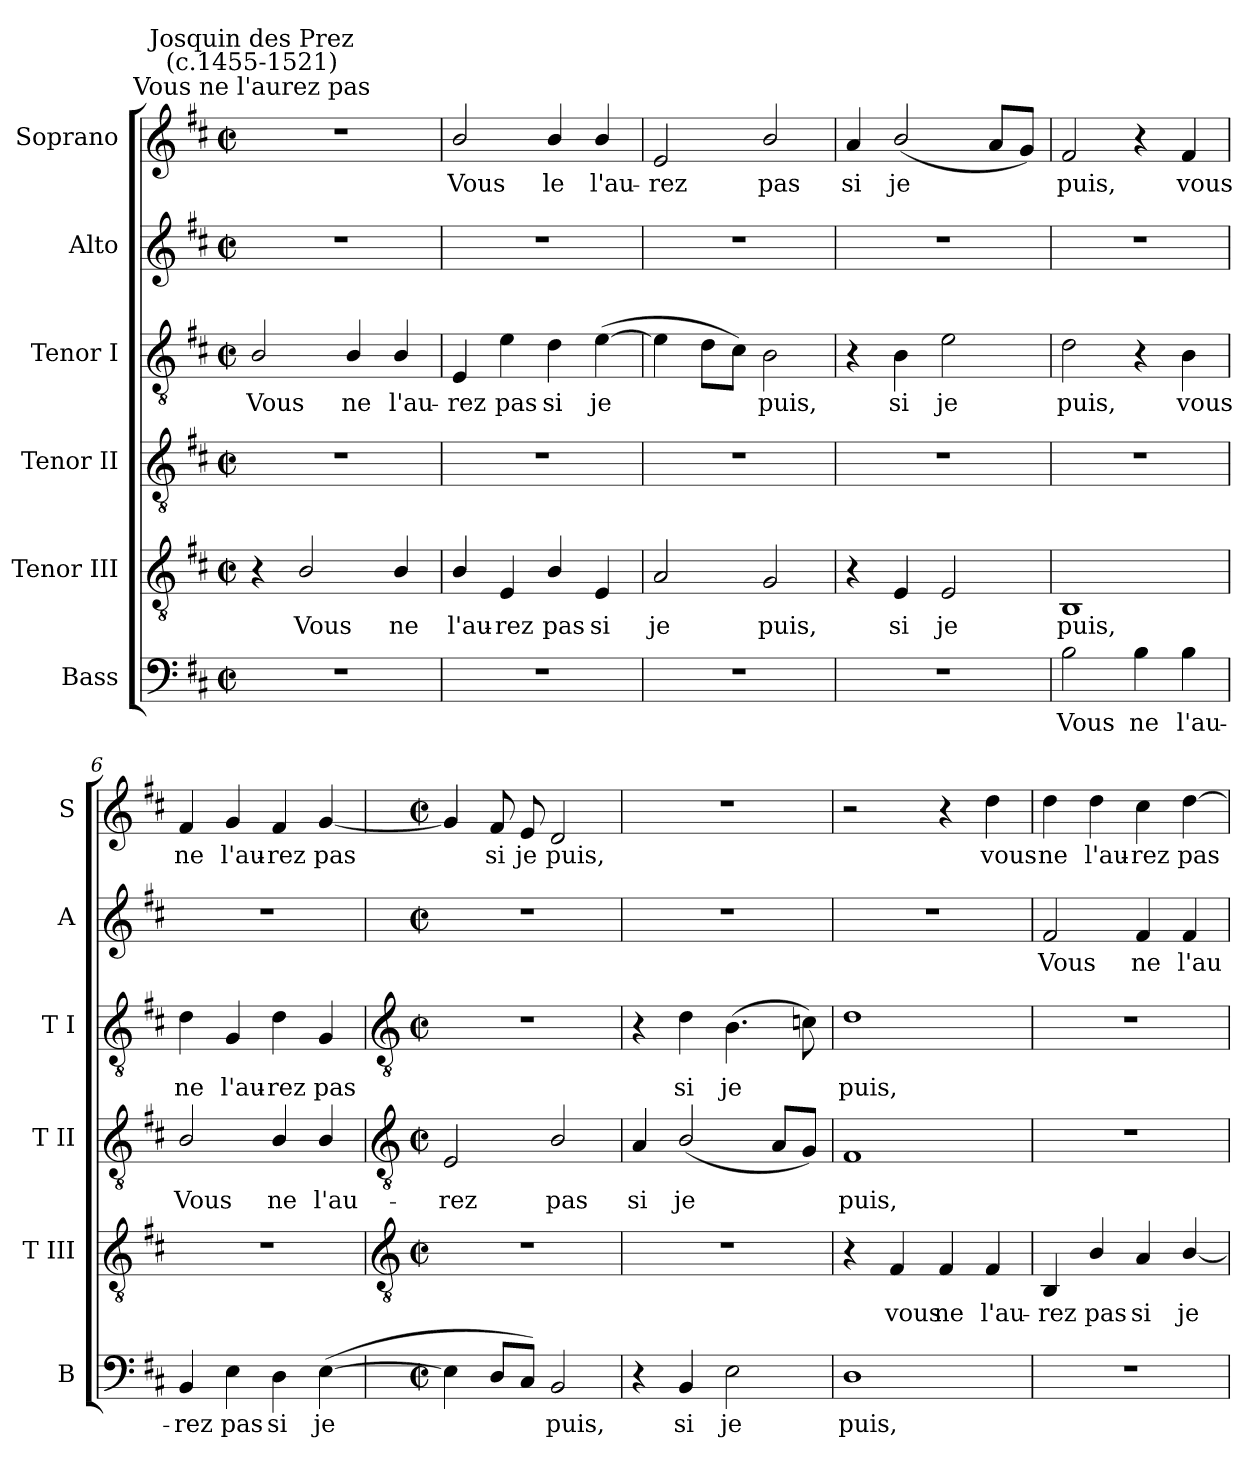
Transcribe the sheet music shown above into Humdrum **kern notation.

**kern	**text	**kern	**text	**kern	**text	**kern	**text	**kern	**text	**kern	**text
*part6	*part6	*part5	*part5	*part4	*part4	*part3	*part3	*part2	*part2	*part1	*part1
*staff6	*staff6	*staff5	*staff5	*staff4	*staff4	*staff3	*staff3	*staff2	*staff2	*staff1	*staff1
*I"Bass	*	*I"Tenor III	*	*I"Tenor II	*	*I"Tenor I	*	*I"Alto	*	*I"Soprano	*
*I'B	*	*I'T III	*	*I'T II	*	*I'T I	*	*I'A	*	*I'S	*
*clefF4	*	*clefGv2	*	*clefGv2	*	*clefGv2	*	*clefG2	*	*clefG2	*
*k[f#c#]	*	*k[f#c#]	*	*k[f#c#]	*	*k[f#c#]	*	*k[f#c#]	*	*k[f#c#]	*
*D:	*	*D:	*	*D:	*	*D:	*	*D:	*	*D:	*
*M2/2	*	*M2/2	*	*M2/2	*	*M2/2	*	*M2/2	*	*M2/2	*
*met(c|)	*	*met(c|)	*	*met(c|)	*	*met(c|)	*	*met(c|)	*	*met(c|)	*
=1	=1	=1	=1	=1	=1	=1	=1	=1	=1	=1	=1
!	!	!	!	!	!	!	!	!	!	!LO:TX:a:cj:t=Vous ne l'aurez pas	!
!	!	!	!	!	!	!	!	!	!	!LO:TX:a:cj:t=Josquin des Prez\n(c.1455-1521)	!
!	!	!	!	!	!	!	!LO:LY:b	!	!	!	!
1r	.	4r	.	1r	.	2B/	Vous	1r	.	1r	.
!	!	!	!LO:LY:b	!	!	!	!	!	!	!	!
.	.	2B/	Vous	.	.	.	.	.	.	.	.
!	!	!	!	!	!	!	!LO:LY:b	!	!	!	!
.	.	.	.	.	.	4B/	ne	.	.	.	.
!	!	!	!LO:LY:b	!	!	!	!LO:LY:b	!	!	!	!
.	.	4B/	ne	.	.	4B/	l'au-	.	.	.	.
=2	=2	=2	=2	=2	=2	=2	=2	=2	=2	=2	=2
!	!	!	!LO:LY:b	!	!	!	!LO:LY:b	!	!	!	!LO:LY:b
1r	.	4B/	l'au-	1r	.	4E	-rez	1r	.	2b/	Vous
!	!	!	!LO:LY:b	!	!	!	!LO:LY:b	!	!	!	!
.	.	4E	-rez	.	.	4e	pas	.	.	.	.
!	!	!	!LO:LY:b	!	!	!	!LO:LY:b	!	!	!	!LO:LY:b
.	.	4B/	pas	.	.	4d	si	.	.	4b/	le
!	!	!	!LO:LY:b	!	!	!	!LO:LY:b	!	!	!	!LO:LY:b
.	.	4E	si	.	.	(>[4e	je	.	.	4b/	l'au-
=3	=3	=3	=3	=3	=3	=3	=3	=3	=3	=3	=3
!	!	!	!LO:LY:b	!	!	!	!	!	!	!	!LO:LY:b
1r	.	2A	je	1r	.	4e]	.	1r	.	2e	-rez
.	.	.	.	.	.	8dL	.	.	.	.	.
.	.	.	.	.	.	8c#J)	.	.	.	.	.
!	!	!	!LO:LY:b	!	!	!	!LO:LY:b	!	!	!	!LO:LY:b
.	.	2G	puis,	.	.	2B	puis,	.	.	2b/	pas
=4	=4	=4	=4	=4	=4	=4	=4	=4	=4	=4	=4
!	!	!	!	!	!	!	!	!	!	!	!LO:LY:b
1r	.	4r	.	1r	.	4r	.	1r	.	4a	si
!	!	!	!LO:LY:b	!	!	!	!LO:LY:b	!	!	!	!LO:LY:b
.	.	4E	si	.	.	4B	si	.	.	(<2b/	je
!	!	!	!LO:LY:b	!	!	!	!LO:LY:b	!	!	!	!
.	.	2E	je	.	.	2e	je	.	.	.	.
.	.	.	.	.	.	.	.	.	.	8aL	.
.	.	.	.	.	.	.	.	.	.	8gJ)	.
=5	=5	=5	=5	=5	=5	=5	=5	=5	=5	=5	=5
!	!LO:LY:b	!	!LO:LY:b	!	!	!	!LO:LY:b	!	!	!	!LO:LY:b
2B	Vous	1BB	puis,	1r	.	2d	puis,	1r	.	2f#	puis,
!	!LO:LY:b	!	!	!	!	!	!	!	!	!	!
4B	ne	.	.	.	.	4r	.	.	.	4r	.
!	!LO:LY:b	!	!	!	!	!	!LO:LY:b	!	!	!	!LO:LY:b
4B	l'au-	.	.	.	.	4B	vous	.	.	4f#	vous
=6	=6	=6	=6	=6	=6	=6	=6	=6	=6	=6	=6
!	!LO:LY:b	!	!	!	!LO:LY:b	!	!LO:LY:b	!	!	!	!LO:LY:b
4BB	-rez	1r	.	2B/	Vous	4d	ne	1r	.	4f#	ne
!	!LO:LY:b	!	!	!	!	!	!LO:LY:b	!	!	!	!LO:LY:b
4E	pas	.	.	.	.	4G	l'au-	.	.	4g	l'au-
!	!LO:LY:b	!	!	!	!LO:LY:b	!	!LO:LY:b	!	!	!	!LO:LY:b
4D	si	.	.	4B/	ne	4d	-rez	.	.	4f#	-rez
!	!LO:LY:b	!	!	!	!LO:LY:b	!	!LO:LY:b	!	!	!	!LO:LY:b
(<[4E	je	.	.	4B/	l'au-	4G	pas	.	.	[4g	pas
!!LO:LB:g=z
=7	=7	=7	=7	=7	=7	=7	=7	=7	=7	=7	=7
*	*	*clefGv2	*	*clefGv2	*	*clefGv2	*	*	*	*	*
*M2/2	*	*M2/2	*	*M2/2	*	*M2/2	*	*M2/2	*	*M2/2	*
*met(c|)	*	*met(c|)	*	*met(c|)	*	*met(c|)	*	*met(c|)	*	*met(c|)	*
!	!	!	!	!	!LO:LY:b	!	!	!	!	!	!
4E]	.	1r	.	2E	-rez	1r	.	1r	.	4g]	.
!	!	!	!	!	!	!	!	!	!	!	!LO:LY:b
8DL	.	.	.	.	.	.	.	.	.	8f#	si
!	!	!	!	!	!	!	!	!	!	!	!LO:LY:b
8C#J)	.	.	.	.	.	.	.	.	.	8e	je
!	!LO:LY:b	!	!	!	!LO:LY:b	!	!	!	!	!	!LO:LY:b
2BB	puis,	.	.	2B/	pas	.	.	.	.	2d	puis,
=8	=8	=8	=8	=8	=8	=8	=8	=8	=8	=8	=8
!	!	!	!	!	!LO:LY:b	!	!	!	!	!	!
4r	.	1r	.	4A	si	4r	.	1r	.	1r	.
!	!LO:LY:b	!	!	!	!LO:LY:b	!	!LO:LY:b	!	!	!	!
4BB	si	.	.	(<2B/	je	4d	si	.	.	.	.
!	!LO:LY:b	!	!	!	!	!	!LO:LY:b	!	!	!	!
2E	je	.	.	.	.	(>4.B	je	.	.	.	.
.	.	.	.	8AL	.	.	.	.	.	.	.
.	.	.	.	8GJ)	.	8cn)	.	.	.	.	.
=9	=9	=9	=9	=9	=9	=9	=9	=9	=9	=9	=9
!	!LO:LY:b	!	!	!	!LO:LY:b	!	!LO:LY:b	!	!	!	!
1D	puis,	4r	.	1F#	puis,	1d	puis,	1r	.	2r	.
!	!	!	!LO:LY:b	!	!	!	!	!	!	!	!
.	.	4F#	vous	.	.	.	.	.	.	.	.
!	!	!	!LO:LY:b	!	!	!	!	!	!	!	!
.	.	4F#	ne	.	.	.	.	.	.	4r	.
!	!	!	!LO:LY:b	!	!	!	!	!	!	!	!LO:LY:b
.	.	4F#	l'au-	.	.	.	.	.	.	4dd	vous
=10	=10	=10	=10	=10	=10	=10	=10	=10	=10	=10	=10
!	!	!	!LO:LY:b	!	!	!	!	!	!LO:LY:b	!	!LO:LY:b
1r	.	4BB	-rez	1r	.	1r	.	2f#	Vous	4dd	ne
!	!	!	!LO:LY:b	!	!	!	!	!	!	!	!LO:LY:b
.	.	4B/	pas	.	.	.	.	.	.	4dd	l'au-
!	!	!	!LO:LY:b	!	!	!	!	!	!LO:LY:b	!	!LO:LY:b
.	.	4A	si	.	.	.	.	4f#	ne	4cc#	-rez
!	!	!	!LO:LY:b	!	!	!	!	!	!LO:LY:b	!	!LO:LY:b
.	.	[4B/	je	.	.	.	.	4f#	l'au-	[4dd	pas
=	=	=	=	=	=	=	=	=	=	=	=
*-	*-	*-	*-	*-	*-	*-	*-	*-	*-	*-	*-
